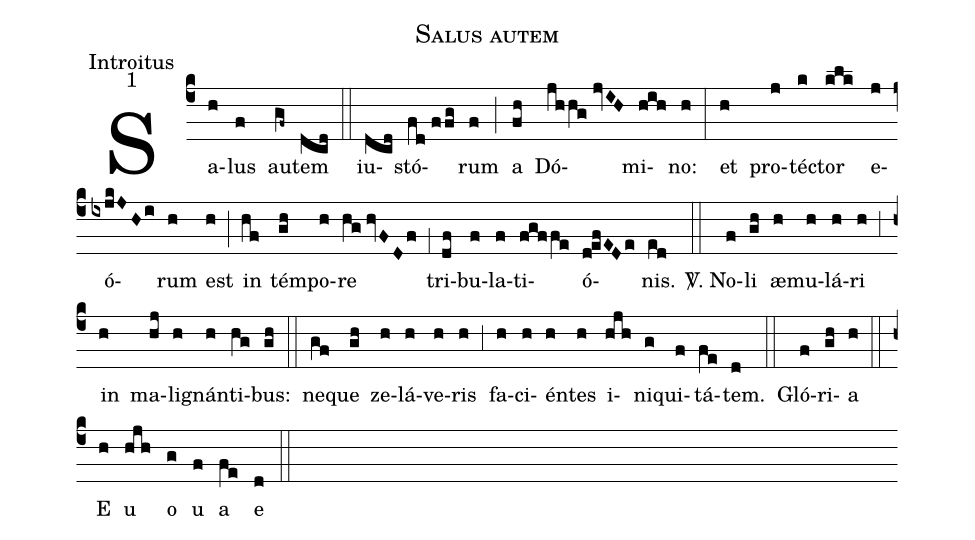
name:Salus autem;
office-part:Introitus;
mode:1;
%%
(c4) Sa(h)lus(f) au(gf~)tem(dcd) (::)
iu(dcd)stó(fd//ffg)rum(f) (;) a(fh) Dó(jhhg//jvIH)mi(hih)no:(h) (:)
et(h) pro(j)té(k)ctor(klk) e(j)ó(ixjkJHi)rum(h) est(h) (;) in(hf) tém(gh)po(h)re(hg//hvFDf) (,1) tri(df)bu(f)la(f)ti(fgffe)ó(d!efEDe)nis.(ed) (::)

<sp>V/</sp>. No(f)li(gh) æ(h)mu(h)lá(h)ri(h) (,3) in(h) ma(hj)li(h)gnán(h)ti(hg)bus:(gh) (::)
ne(gf)que(gh) ze(h)lá(h)ve(h)ris(h) (,3) fa(h)ci(h)én(h)tes(h) i(hjh)ni(g)qui(f)tá(fe)tem.(d) (::)

Gló(f)ri(gh)a(h) (::)
E(h) u(hjh) o(g) u(f) a(fe) e(d) (::)
